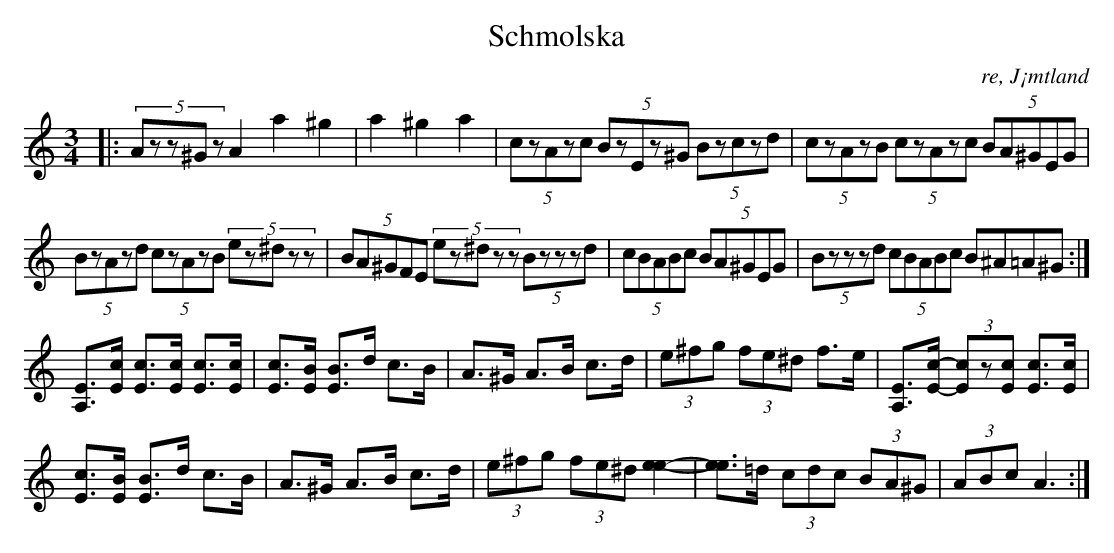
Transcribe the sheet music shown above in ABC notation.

X:1
T:Schmolska
O: re, J¡mtland
M:3/4
L:1/8
K:Am
|: (5:2Azz^Gz A2 a2 ^g2|a2 ^g2 a2|  (5:2czAzc (5:2BzEz^G (5:2Bzczd|  (5:2czAzB (5:2czAzc (5:2BA^GEG|
 (5:2BzAzd (5:2czAzB (5:2ez^dzz|  (5:2BA^GFE (5:2ez^dzz (5:2Bzzzd|  (5:2cBABc (5:2BA^GEG | (5:2Bzzzd (5:2cBABc (5:2B^A=A^G  :|
[EA,]>[cE] [cE]>[cE] [cE]>[cE] | [cE]>[BE] [BE]>d c>B | A>^G A>B c>d | (3e^fg (3fe^d f>e | [EA,]>[c-E-] (3[cE]z[cE] [cE]>[cE] |
[cE]>[BE] [BE]>d c>B | A>^G A>B c>d | (3e^fg (3fe^d [e2-e2-] | [ee]>=d (3cdc (3BA^G | (3ABc A3 :|]
